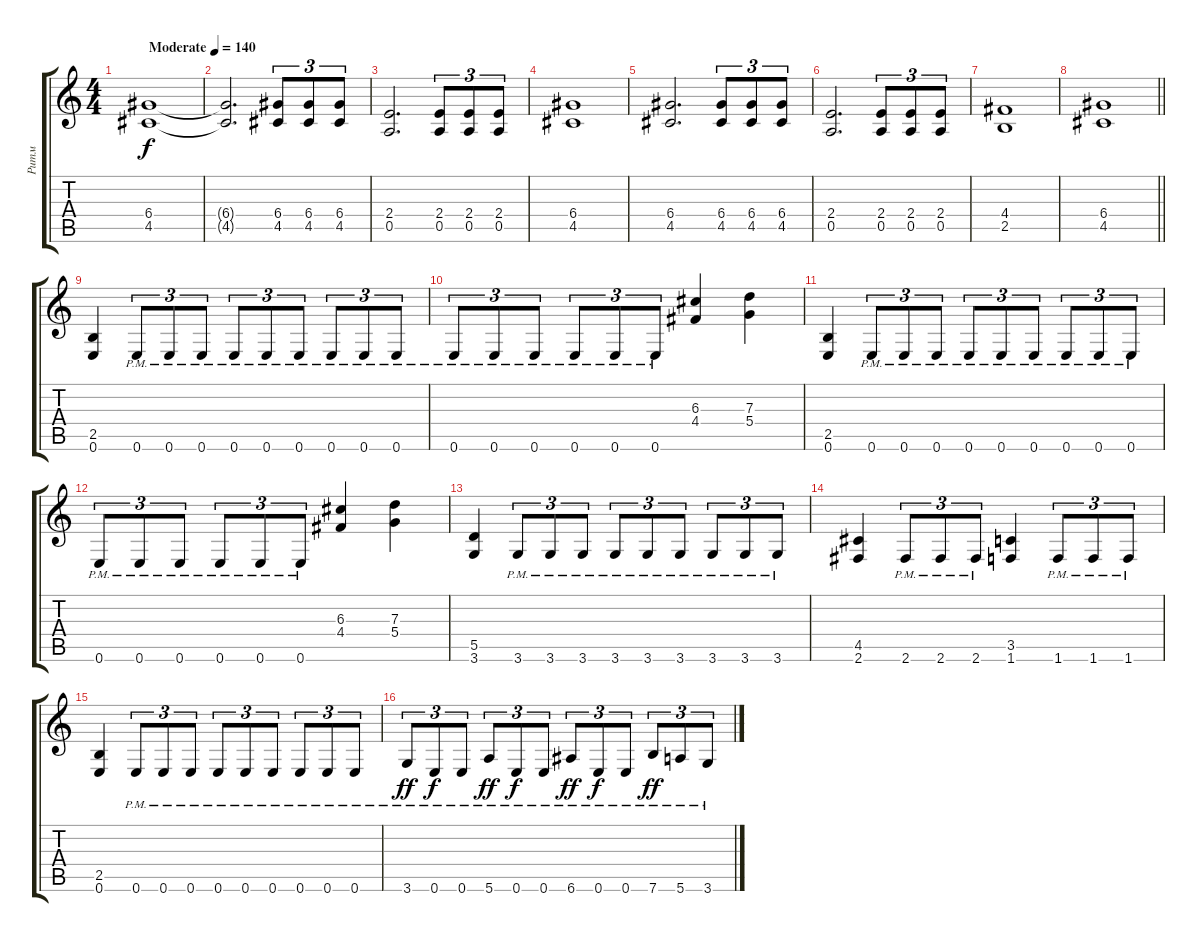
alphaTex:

\track ("Ритм" "Ритм") {instrument distortionguitar}
\staff {score tabs}
\tuning (E4 B3 G3 D3 A2 E2) {hide}
\ts (4 4)
\tempo (140 "Moderate")
\clef g2
\ks c
(6.4 4.5).1{dy f instrument distortionguitar} |
(6.4{t} 4.5{t}).2{d} (6.4 4.5).8{tu (3 2)} (6.4 4.5).8{tu (3 2)} (6.4 4.5).8{tu (3 2)} |
(2.4 0.5).2{d} (2.4 0.5).8{tu (3 2)} (2.4 0.5).8{tu (3 2)} (2.4 0.5).8{tu (3 2)} |
(6.4 4.5).1 |
(6.4 4.5).2{d} (6.4 4.5).8{tu (3 2)} (6.4 4.5).8{tu (3 2)} (6.4 4.5).8{tu (3 2)} |
(2.4 0.5).2{d} (2.4 0.5).8{tu (3 2)} (2.4 0.5).8{tu (3 2)} (2.4 0.5).8{tu (3 2)} |
(4.4 2.5).1 |
\barLineRight lightlight
(6.4 4.5).1 |
(2.5 0.6).4{instrument distortionguitar} 0.6{pm}.8{tu (3 2)} 0.6{pm}.8{tu (3 2)} 0.6{pm}.8{tu (3 2)} 0.6{pm}.8{tu (3 2)} 0.6{pm}.8{tu (3 2)} 0.6{pm}.8{tu (3 2)} 0.6{pm}.8{tu (3 2)} 0.6{pm}.8{tu (3 2)} 0.6{pm}.8{tu (3 2)} |
0.6{pm}.8{tu (3 2)} 0.6{pm}.8{tu (3 2)} 0.6{pm}.8{tu (3 2)} 0.6{pm}.8{tu (3 2)} 0.6{pm}.8{tu (3 2)} 0.6{pm}.8{tu (3 2)} (6.3 4.4).4 (7.3 5.4).4 |
(2.5 0.6).4 0.6{pm}.8{tu (3 2)} 0.6{pm}.8{tu (3 2)} 0.6{pm}.8{tu (3 2)} 0.6{pm}.8{tu (3 2)} 0.6{pm}.8{tu (3 2)} 0.6{pm}.8{tu (3 2)} 0.6{pm}.8{tu (3 2)} 0.6{pm}.8{tu (3 2)} 0.6{pm}.8{tu (3 2)} |
0.6{pm}.8{tu (3 2)} 0.6{pm}.8{tu (3 2)} 0.6{pm}.8{tu (3 2)} 0.6{pm}.8{tu (3 2)} 0.6{pm}.8{tu (3 2)} 0.6{pm}.8{tu (3 2)} (6.3 4.4).4 (7.3 5.4).4 |
(5.5 3.6).4 3.6{pm}.8{tu (3 2)} 3.6{pm}.8{tu (3 2)} 3.6{pm}.8{tu (3 2)} 3.6{pm}.8{tu (3 2)} 3.6{pm}.8{tu (3 2)} 3.6{pm}.8{tu (3 2)} 3.6{pm}.8{tu (3 2)} 3.6{pm}.8{tu (3 2)} 3.6{pm}.8{tu (3 2)} |
(4.5 2.6).4 2.6{pm}.8{tu (3 2)} 2.6{pm}.8{tu (3 2)} 2.6{pm}.8{tu (3 2)} (3.5 1.6).4 1.6{pm}.8{tu (3 2)} 1.6{pm}.8{tu (3 2)} 1.6{pm}.8{tu (3 2)} |
(2.5 0.6).4 0.6{pm}.8{tu (3 2)} 0.6{pm}.8{tu (3 2)} 0.6{pm}.8{tu (3 2)} 0.6{pm}.8{tu (3 2)} 0.6{pm}.8{tu (3 2)} 0.6{pm}.8{tu (3 2)} 0.6{pm}.8{tu (3 2)} 0.6{pm}.8{tu (3 2)} 0.6{pm}.8{tu (3 2)} |
3.6{pm}.8{tu (3 2) dy ff} 0.6{pm}.8{tu (3 2) dy f} 0.6{pm}.8{tu (3 2)} 5.6{pm}.8{tu (3 2) dy ff} 0.6{pm}.8{tu (3 2) dy f} 0.6{pm}.8{tu (3 2)} 6.6{pm}.8{tu (3 2) dy ff} 0.6{pm}.8{tu (3 2) dy f} 0.6{pm}.8{tu (3 2)} 7.6{pm}.8{tu (3 2) dy ff} 5.6{pm}.8{tu (3 2)} 3.6{pm}.8{tu (3 2)}
